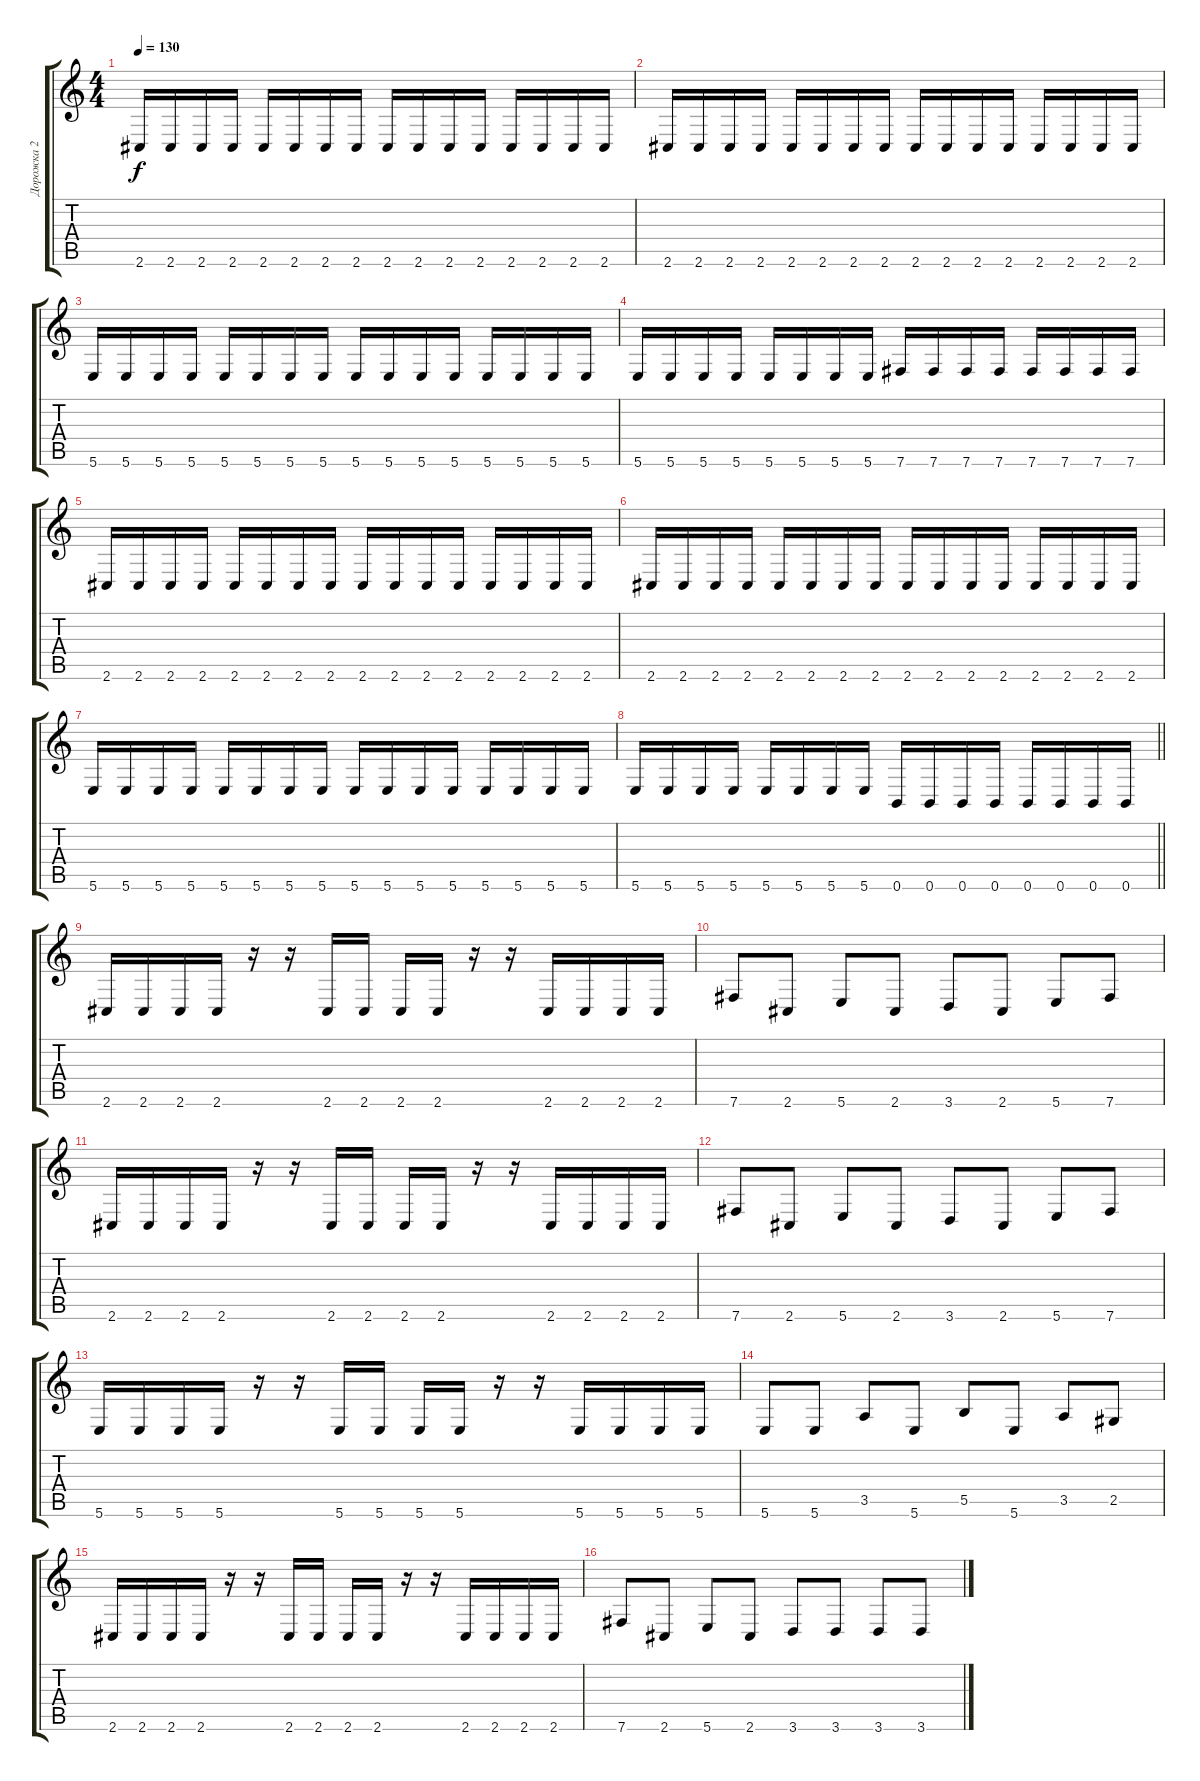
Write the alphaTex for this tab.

\track ("Дорожка 2" "Дорожка 2") {instrument distortionguitar}
\staff {score tabs}
\tuning (Db4 Ab3 E3 B2 Gb2 B1) {hide}
\ts (4 4)
\tempo 130
\clef g2
\ks c
2.6.16{dy f} 2.6.16 2.6.16 2.6.16 2.6.16 2.6.16 2.6.16 2.6.16 2.6.16 2.6.16 2.6.16 2.6.16 2.6.16 2.6.16 2.6.16 2.6.16 |
2.6.16 2.6.16 2.6.16 2.6.16 2.6.16 2.6.16 2.6.16 2.6.16 2.6.16 2.6.16 2.6.16 2.6.16 2.6.16 2.6.16 2.6.16 2.6.16 |
5.6.16 5.6.16 5.6.16 5.6.16 5.6.16 5.6.16 5.6.16 5.6.16 5.6.16 5.6.16 5.6.16 5.6.16 5.6.16 5.6.16 5.6.16 5.6.16 |
5.6.16 5.6.16 5.6.16 5.6.16 5.6.16 5.6.16 5.6.16 5.6.16 7.6.16 7.6.16 7.6.16 7.6.16 7.6.16 7.6.16 7.6.16 7.6.16 |
2.6.16 2.6.16 2.6.16 2.6.16 2.6.16 2.6.16 2.6.16 2.6.16 2.6.16 2.6.16 2.6.16 2.6.16 2.6.16 2.6.16 2.6.16 2.6.16 |
2.6.16 2.6.16 2.6.16 2.6.16 2.6.16 2.6.16 2.6.16 2.6.16 2.6.16 2.6.16 2.6.16 2.6.16 2.6.16 2.6.16 2.6.16 2.6.16 |
5.6.16 5.6.16 5.6.16 5.6.16 5.6.16 5.6.16 5.6.16 5.6.16 5.6.16 5.6.16 5.6.16 5.6.16 5.6.16 5.6.16 5.6.16 5.6.16 |
\barLineRight lightlight
5.6.16 5.6.16 5.6.16 5.6.16 5.6.16 5.6.16 5.6.16 5.6.16 0.6.16 0.6.16 0.6.16 0.6.16 0.6.16 0.6.16 0.6.16 0.6.16 |
\section ("" " ")
2.6.16 2.6.16 2.6.16 2.6.16 r.16 r.16 2.6.16 2.6.16 2.6.16 2.6.16 r.16 r.16 2.6.16 2.6.16 2.6.16 2.6.16 |
7.6.8 2.6.8 5.6.8 2.6.8 3.6.8 2.6.8 5.6.8 7.6.8 |
2.6.16 2.6.16 2.6.16 2.6.16 r.16 r.16 2.6.16 2.6.16 2.6.16 2.6.16 r.16 r.16 2.6.16 2.6.16 2.6.16 2.6.16 |
7.6.8 2.6.8 5.6.8 2.6.8 3.6.8 2.6.8 5.6.8 7.6.8 |
5.6.16 5.6.16 5.6.16 5.6.16 r.16 r.16 5.6.16 5.6.16 5.6.16 5.6.16 r.16 r.16 5.6.16 5.6.16 5.6.16 5.6.16 |
5.6.8 5.6.8 3.5.8 5.6.8 5.5.8 5.6.8 3.5.8 2.5.8 |
2.6.16 2.6.16 2.6.16 2.6.16 r.16 r.16 2.6.16 2.6.16 2.6.16 2.6.16 r.16 r.16 2.6.16 2.6.16 2.6.16 2.6.16 |
7.6.8 2.6.8 5.6.8 2.6.8 3.6.8 3.6.8 3.6.8 3.6.8
